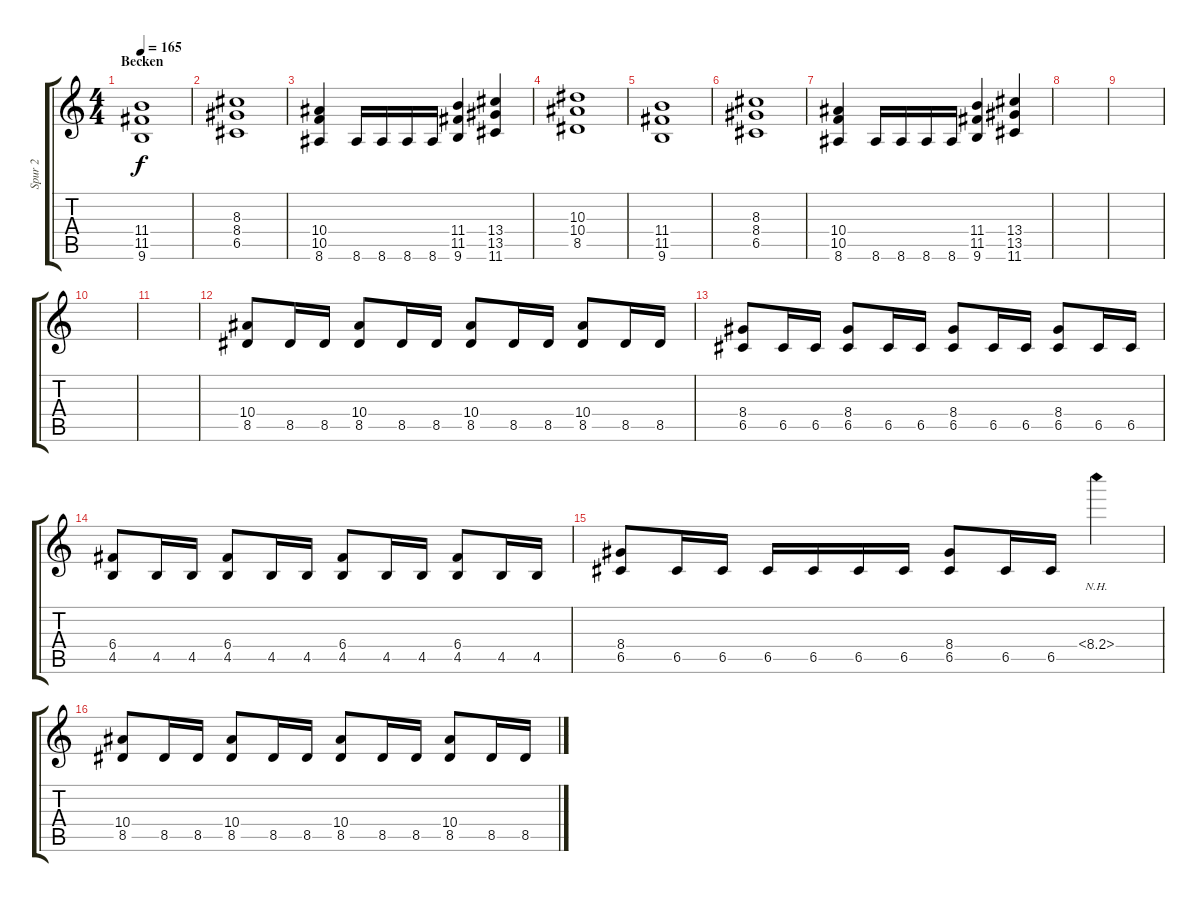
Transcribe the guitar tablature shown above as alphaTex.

\track ("Spur 2" "Spur 2") {instrument distortionguitar}
\staff {score tabs}
\tuning (D4 A3 F3 C3 G2 D2) {hide}
\ts (4 4)
\section ("" "Becken")
\tempo 165
\clef g2
\ks c
(11.4 11.5 9.6).1{dy f} |
(8.3 8.4 6.5).1 |
(10.4 10.5 8.6).4 8.6.16 8.6.16 8.6.16 8.6.16 (11.4 11.5 9.6).4 (13.4 13.5 11.6).4 |
(10.3 10.4 8.5).1 |
(11.4 11.5 9.6).1 |
(8.3 8.4 6.5).1 |
(10.4 10.5 8.6).4 8.6.16 8.6.16 8.6.16 8.6.16 (11.4 11.5 9.6).4 (13.4 13.5 11.6).4 |
|
|
|
|
(10.4 8.5).8 8.5.16 8.5.16 (10.4 8.5).8 8.5.16 8.5.16 (10.4 8.5).8 8.5.16 8.5.16 (10.4 8.5).8 8.5.16 8.5.16 |
(8.4 6.5).8 6.5.16 6.5.16 (8.4 6.5).8 6.5.16 6.5.16 (8.4 6.5).8 6.5.16 6.5.16 (8.4 6.5).8 6.5.16 6.5.16 |
(6.4 4.5).8 4.5.16 4.5.16 (6.4 4.5).8 4.5.16 4.5.16 (6.4 4.5).8 4.5.16 4.5.16 (6.4 4.5).8 4.5.16 4.5.16 |
(8.4 6.5).8 6.5.16 6.5.16 6.5.16 6.5.16 6.5.16 6.5.16 (8.4 6.5).8 6.5.16 6.5.16 8.4{nh}.4 |
(10.4 8.5).8 8.5.16 8.5.16 (10.4 8.5).8 8.5.16 8.5.16 (10.4 8.5).8 8.5.16 8.5.16 (10.4 8.5).8 8.5.16 8.5.16
